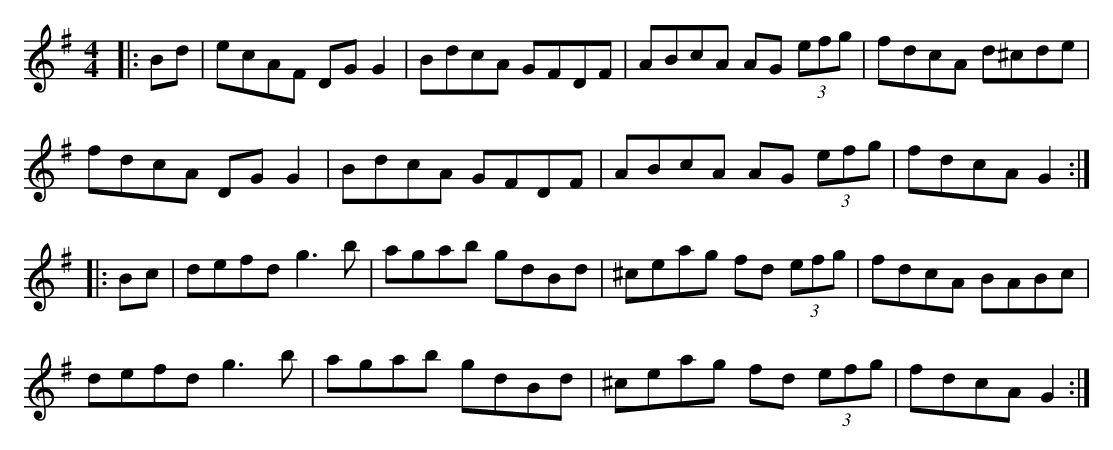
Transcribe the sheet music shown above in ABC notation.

X:1
M:4/4
K:G
|:Bd|ecAF DGG2|BdcA GFDF|ABcA AG (3efg|fdcA d^cde|
fdcA DGG2|BdcA GFDF|ABcA AG (3efg|fdcA G2:|
|:Bc|defd g3b|agab gdBd|^ceag fd (3efg|fdcA BABc|
defd g3b|agab gdBd|^ceag fd (3efg|fdcA G2:|
